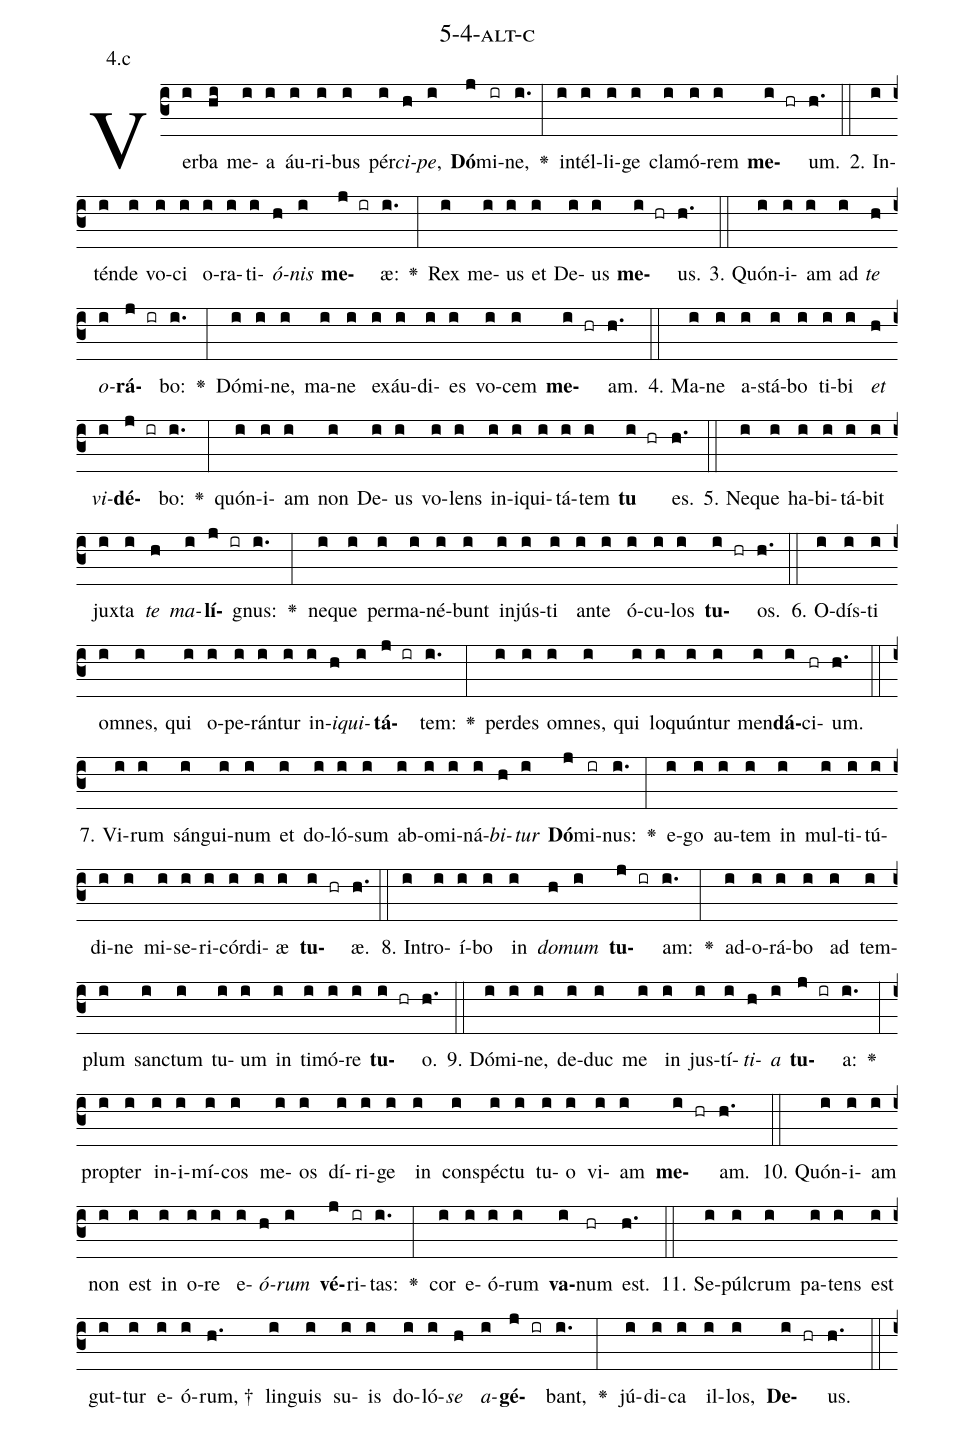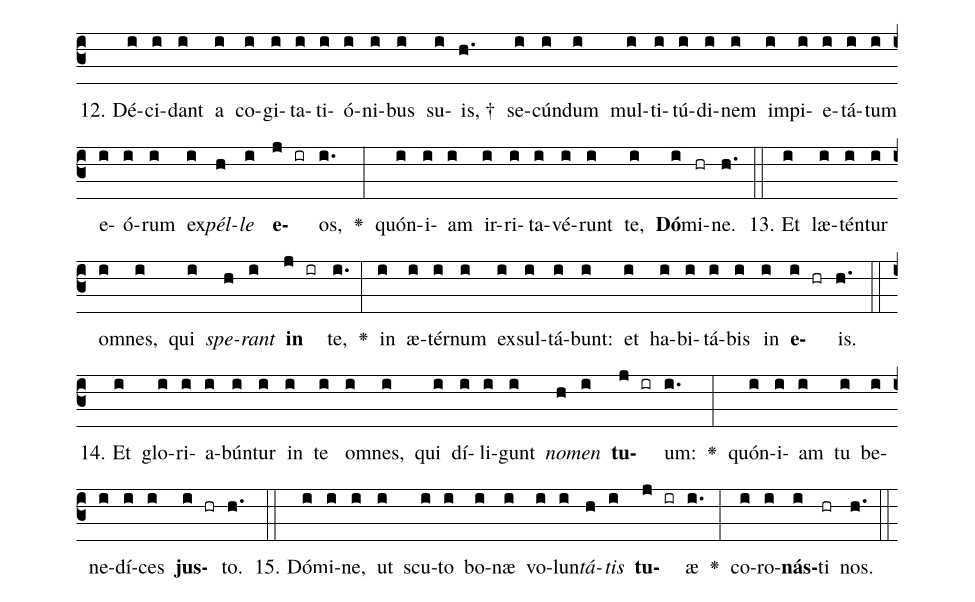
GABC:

name: 5-4-alt-c;
annotation: 4.c;
%%
(c3)Ver(i)ba(hi) me(i)a(i) áu(i)ri(i)bus(i) pér(i)<i>ci</i>(h)<i>pe</i>,(i) <b>Dó</b>(j)mi(ir)ne,(i.) <v>\greheightstar</v>(:) in(i)tél(i)li(i)ge(i) cla(i)mó(i)rem(i) <b>me</b>(i hr)um.(h.) (::)
2. In(i)tén(i)de(i) vo(i)ci(i) o(i)ra(i)ti(i)<i>ó</i>(h)<i>nis</i>(i) <b>me</b>(j ir)æ:(i.) <v>\greheightstar</v>(:) Rex(i) me(i)us(i) et(i) De(i)us(i) <b>me</b>(i hr)us.(h.) (::)
3. Quón(i)i(i)am(i) ad(i) <i>te</i>(h) <i>o</i>(i)<b>rá</b>(j ir)bo:(i.) <v>\greheightstar</v>(:) Dó(i)mi(i)ne,(i) ma(i)ne(i) ex(i)áu(i)di(i)es(i) vo(i)cem(i) <b>me</b>(i hr)am.(h.) (::)
4. Ma(i)ne(i) a(i)stá(i)bo(i) ti(i)bi(i) <i>et</i>(h) <i>vi</i>(i)<b>dé</b>(j ir)bo:(i.) <v>\greheightstar</v>(:) quón(i)i(i)am(i) non(i) De(i)us(i) vo(i)lens(i) in(i)i(i)qui(i)tá(i)tem(i) <b>tu</b>(i hr) es.(h.) (::)
5. Ne(i)que(i) ha(i)bi(i)tá(i)bit(i) jux(i)ta(i) <i>te</i>(h) <i>ma</i>(i)<b>lí</b>(j ir)gnus:(i.) <v>\greheightstar</v>(:) ne(i)que(i) per(i)ma(i)né(i)bunt(i) in(i)jús(i)ti(i) an(i)te(i) ó(i)cu(i)los(i) <b>tu</b>(i hr)os.(h.) (::)
6. O(i)dís(i)ti(i) om(i)nes,(i) qui(i) o(i)pe(i)rán(i)tur(i) in(i)<i>i</i>(h)<i>qui</i>(i)<b>tá</b>(j ir)tem:(i.) <v>\greheightstar</v>(:) per(i)des(i) om(i)nes,(i) qui(i) lo(i)quún(i)tur(i) men(i)<b>dá</b>(i)ci(hr)um.(h.) (::)
7. Vi(i)rum(i) sán(i)gui(i)num(i) et(i) do(i)ló(i)sum(i) ab(i)o(i)mi(i)ná(i)<i>bi</i>(h)<i>tur</i>(i) <b>Dó</b>(j)mi(ir)nus:(i.) <v>\greheightstar</v>(:) e(i)go(i) au(i)tem(i) in(i) mul(i)ti(i)tú(i)di(i)ne(i) mi(i)se(i)ri(i)cór(i)di(i)æ(i) <b>tu</b>(i hr)æ.(h.) (::)
8. In(i)tro(i)í(i)bo(i) in(i) <i>do</i>(h)<i>mum</i>(i) <b>tu</b>(j ir)am:(i.) <v>\greheightstar</v>(:) ad(i)o(i)rá(i)bo(i) ad(i) tem(i)plum(i) sanc(i)tum(i) tu(i)um(i) in(i) ti(i)mó(i)re(i) <b>tu</b>(i hr)o.(h.) (::)
9. Dó(i)mi(i)ne,(i) de(i)duc(i) me(i) in(i) jus(i)tí(i)<i>ti</i>(h)<i>a</i>(i) <b>tu</b>(j ir)a:(i.) <v>\greheightstar</v>(:) prop(i)ter(i) in(i)i(i)mí(i)cos(i) me(i)os(i) dí(i)ri(i)ge(i) in(i) con(i)spéc(i)tu(i) tu(i)o(i) vi(i)am(i) <b>me</b>(i hr)am.(h.) (::)
10. Quón(i)i(i)am(i) non(i) est(i) in(i) o(i)re(i) e(i)<i>ó</i>(h)<i>rum</i>(i) <b>vé</b>(j)ri(ir)tas:(i.) <v>\greheightstar</v>(:) cor(i) e(i)ó(i)rum(i) <b>va</b>(i)num(hr) est.(h.) (::)
11. Se(i)púl(i)crum(i) pa(i)tens(i) est(i) gut(i)tur(i) e(i)ó(i)rum, †(h.) lin(i)guis(i) su(i)is(i) do(i)ló(i)<i>se</i>(h) <i>a</i>(i)<b>gé</b>(j ir)bant,(i.) <v>\greheightstar</v>(:) jú(i)di(i)ca(i) il(i)los,(i) <b>De</b>(i hr)us.(h.) (::)
12. Dé(i)ci(i)dant(i) a(i) co(i)gi(i)ta(i)ti(i)ó(i)ni(i)bus(i) su(i)is, †(h.) se(i)cún(i)dum(i) mul(i)ti(i)tú(i)di(i)nem(i) im(i)pi(i)e(i)tá(i)tum(i) e(i)ó(i)rum(i) ex(i)<i>pél</i>(h)<i>le</i>(i) <b>e</b>(j ir)os,(i.) <v>\greheightstar</v>(:) quón(i)i(i)am(i) ir(i)ri(i)ta(i)vé(i)runt(i) te,(i) <b>Dó</b>(i)mi(hr)ne.(h.) (::)
13. Et(i) læ(i)tén(i)tur(i) om(i)nes,(i) qui(i) <i>spe</i>(h)<i>rant</i>(i) <b>in</b>(j ir) te,(i.) <v>\greheightstar</v>(:) in(i) æ(i)tér(i)num(i) ex(i)sul(i)tá(i)bunt:(i) et(i) ha(i)bi(i)tá(i)bis(i) in(i) <b>e</b>(i hr)is.(h.) (::)
14. Et(i) glo(i)ri(i)a(i)bún(i)tur(i) in(i) te(i) om(i)nes,(i) qui(i) dí(i)li(i)gunt(i) <i>no</i>(h)<i>men</i>(i) <b>tu</b>(j ir)um:(i.) <v>\greheightstar</v>(:) quón(i)i(i)am(i) tu(i) be(i)ne(i)dí(i)ces(i) <b>jus</b>(i hr)to.(h.) (::)
15. Dó(i)mi(i)ne,(i) ut(i) scu(i)to(i) bo(i)næ(i) vo(i)lun(i)<i>tá</i>(h)<i>tis</i>(i) <b>tu</b>(j ir)æ(i.) <v>\greheightstar</v>(:) co(i)ro(i)<b>nás</b>(i)ti(hr) nos.(h.) (::)
